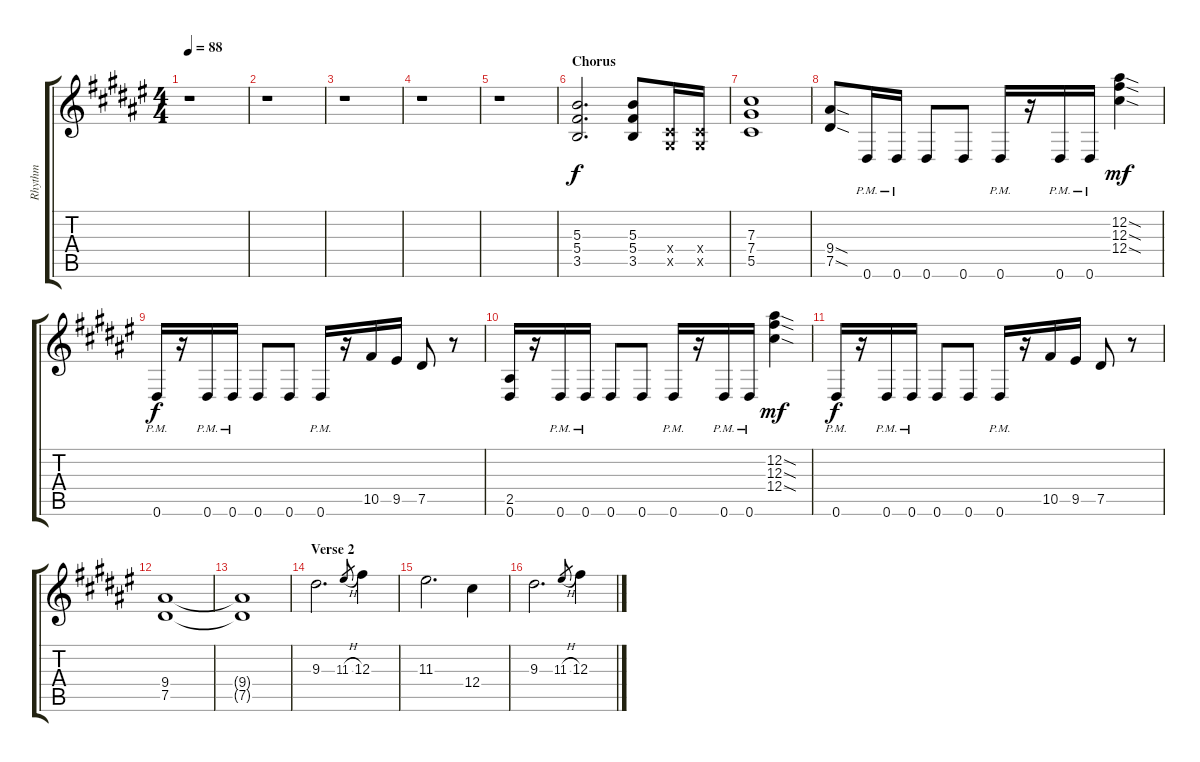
\track ("Rhythm" "Rhythm") {instrument overdrivenguitar}
\staff {score tabs}
\tuning (Eb4 Bb3 Gb3 Db3 Ab2 Eb2) {hide}
\ts (4 4)
\tempo 88
\clef g2
\ks f#
r.1{dy f} |
r.1 |
r.1 |
r.1 |
r.1 |
\section ("" "Chorus")
(5.3 5.4 3.5).2{d volume 11} (5.3 5.4 3.5).8 (0.4{x} 0.5{x}).16 (0.4{x} 0.5{x}).16 |
(7.3 7.4 5.5).1 |
(9.4{sod} 7.5{sod}).8 0.6{pm}.16 0.6{pm}.16 0.6.8 0.6.8 0.6{pm}.16 r.16 0.6{pm}.16 0.6{pm}.16 (12.2{sod} 12.3{sod} 12.4{sod}).4{dy mf} |
0.6{pm}.16{dy f} r.16 0.6{pm}.16 0.6{pm}.16 0.6.8 0.6.8 0.6{pm}.16 r.16 10.5.16 9.5.16 7.5.8 r.8 |
(2.5 0.6).16 r.16 0.6{pm}.16 0.6{pm}.16 0.6.8 0.6.8 0.6{pm}.16 r.16 0.6{pm}.16 0.6{pm}.16 (12.2{sod} 12.3{sod} 12.4{sod}).4{dy mf} |
0.6{pm}.16{dy f} r.16 0.6{pm}.16 0.6{pm}.16 0.6.8 0.6.8 0.6{pm}.16 r.16 10.5.16 9.5.16 7.5.8 r.8 |
(9.4 7.5).1 |
(9.4{t} 7.5{t}).1 |
\section ("" "Verse 2")
9.3.2{d volume 11} 11.3{h}.8{gr} 12.3.4 |
11.3.2{d} 12.4.4 |
9.3.2{d} 11.3{h}.8{gr} 12.3.4
